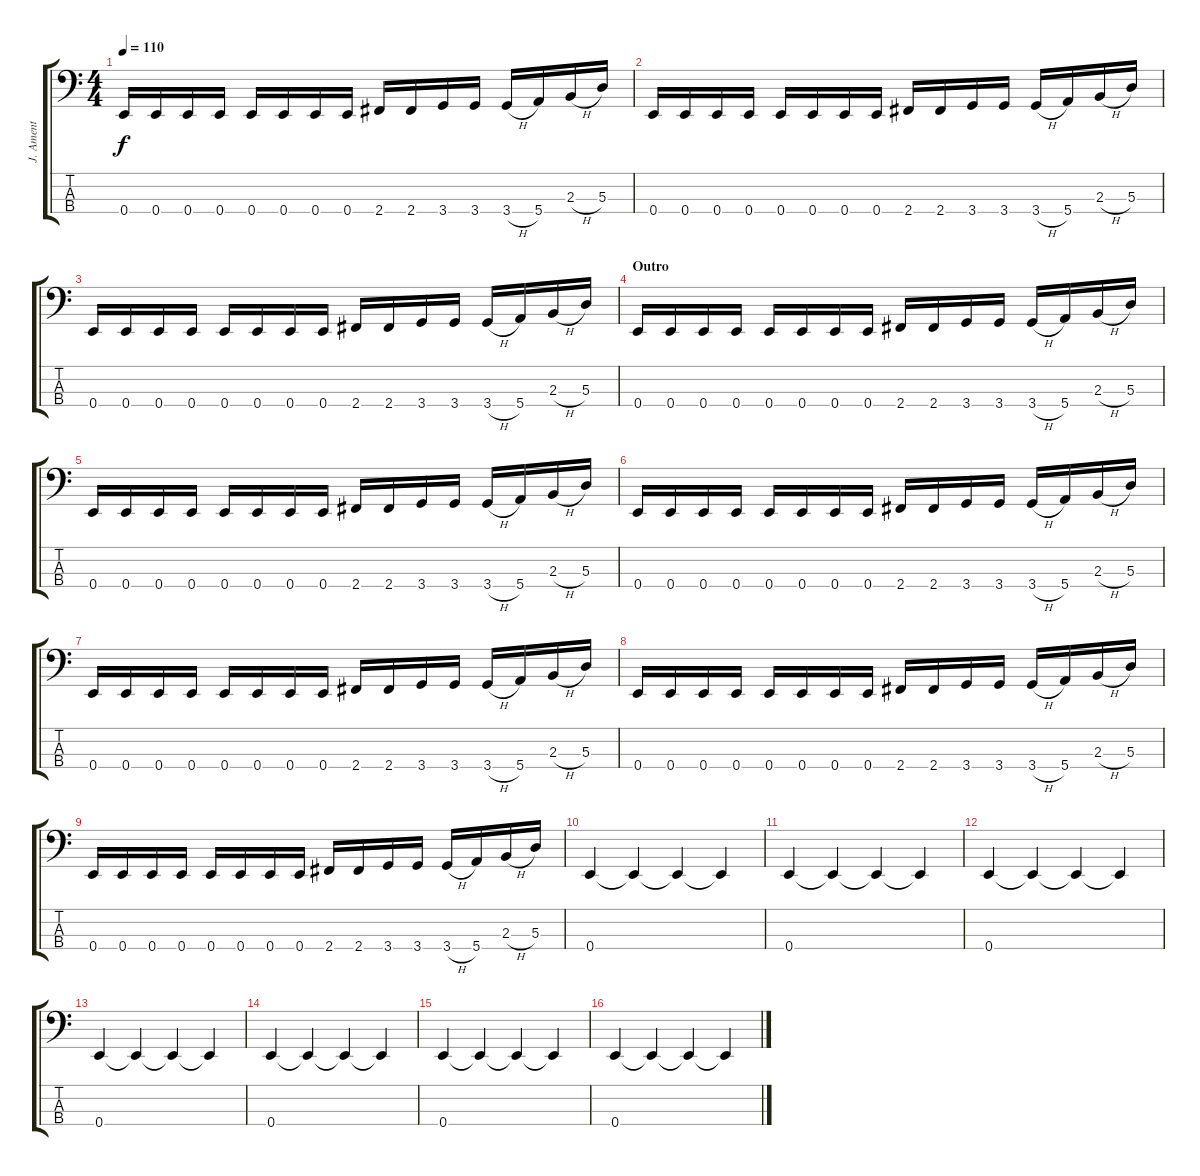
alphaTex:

\track ("J. Ament" "J. Ament") {instrument fretlessbass}
\staff {score tabs}
\tuning (G2 D2 A1 E1) {hide}
\ts (4 4)
\tempo 110
\clef f4
\ks c
0.4.16{dy f} 0.4.16 0.4.16 0.4.16 0.4.16 0.4.16 0.4.16 0.4.16 2.4.16 2.4.16 3.4.16 3.4.16 3.4{h}.16 5.4.16 2.3{h}.16 5.3.16 |
0.4.16 0.4.16 0.4.16 0.4.16 0.4.16 0.4.16 0.4.16 0.4.16 2.4.16 2.4.16 3.4.16 3.4.16 3.4{h}.16 5.4.16 2.3{h}.16 5.3.16 |
0.4.16 0.4.16 0.4.16 0.4.16 0.4.16 0.4.16 0.4.16 0.4.16 2.4.16 2.4.16 3.4.16 3.4.16 3.4{h}.16 5.4.16 2.3{h}.16 5.3.16 |
\section ("" "Outro")
0.4.16 0.4.16 0.4.16 0.4.16 0.4.16 0.4.16 0.4.16 0.4.16 2.4.16 2.4.16 3.4.16 3.4.16 3.4{h}.16 5.4.16 2.3{h}.16 5.3.16 |
0.4.16 0.4.16 0.4.16 0.4.16 0.4.16 0.4.16 0.4.16 0.4.16 2.4.16 2.4.16 3.4.16 3.4.16 3.4{h}.16 5.4.16 2.3{h}.16 5.3.16 |
0.4.16 0.4.16 0.4.16 0.4.16 0.4.16 0.4.16 0.4.16 0.4.16 2.4.16 2.4.16 3.4.16 3.4.16 3.4{h}.16 5.4.16 2.3{h}.16 5.3.16 |
0.4.16 0.4.16 0.4.16 0.4.16 0.4.16 0.4.16 0.4.16 0.4.16 2.4.16 2.4.16 3.4.16 3.4.16 3.4{h}.16 5.4.16 2.3{h}.16 5.3.16 |
0.4.16 0.4.16 0.4.16 0.4.16 0.4.16 0.4.16 0.4.16 0.4.16 2.4.16 2.4.16 3.4.16 3.4.16 3.4{h}.16 5.4.16 2.3{h}.16 5.3.16 |
0.4.16 0.4.16 0.4.16 0.4.16 0.4.16 0.4.16 0.4.16 0.4.16 2.4.16 2.4.16 3.4.16 3.4.16 3.4{h}.16 5.4.16 2.3{h}.16 5.3.16 |
0.4.4 0.4{t}.4 0.4{t}.4 0.4{t}.4 |
0.4.4 0.4{t}.4 0.4{t}.4 0.4{t}.4 |
0.4.4 0.4{t}.4 0.4{t}.4 0.4{t}.4 |
0.4.4 0.4{t}.4 0.4{t}.4 0.4{t}.4 |
0.4.4 0.4{t}.4 0.4{t}.4 0.4{t}.4 |
0.4.4 0.4{t}.4 0.4{t}.4 0.4{t}.4 |
0.4.4 0.4{t}.4 0.4{t}.4 0.4{t}.4
